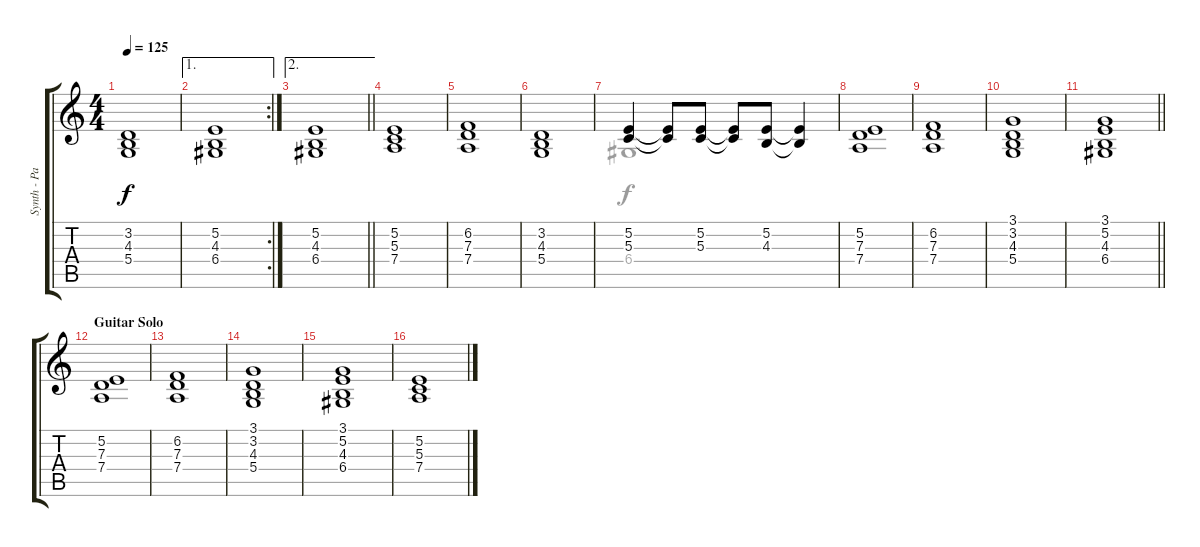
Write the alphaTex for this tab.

\track ("Synth - Pad" "Synth - Pa") {instrument pad3polysynth}
\staff {score tabs}
\tuning (E4 B3 G3 D3 A2 E2) {hide}
\voice
\ts (4 4)
\tempo 125
\clef g2
\ks c
(3.2 4.3 5.4).1{dy f} |
\ae 1
\rc 2
(5.2 4.3 6.4).1 |
\ae 2
\barLineRight lightlight
(5.2 4.3 6.4).1 |
(5.2 5.3 7.4).1 |
(6.2 7.3 7.4).1 |
(3.2 4.3 5.4).1 |
(5.2 5.3).4 (5.2{t} 5.3{t}).8 (5.2 5.3).8 (5.2{t} 5.3{t}).8 (5.2 4.3).8 (5.2{t} 4.3{t}).4 |
(5.2 7.3 7.4).1 |
(6.2 7.3 7.4).1 |
(3.1 3.2 4.3 5.4).1 |
\barLineRight lightlight
(3.1 5.2 4.3 6.4).1 |
\section ("" "Guitar Solo")
(5.2 7.3 7.4).1 |
(6.2 7.3 7.4).1 |
(3.1 3.2 4.3 5.4).1 |
(3.1 5.2 4.3 6.4).1 |
(5.2 5.3 7.4).1
\voice
\clef g2
\ottava regular
\simile none
\ks c
|
|
\barLineRight lightlight
|
|
|
|
6.4.1 |
|
|
|
\barLineRight lightlight
|
|
|
|
|
